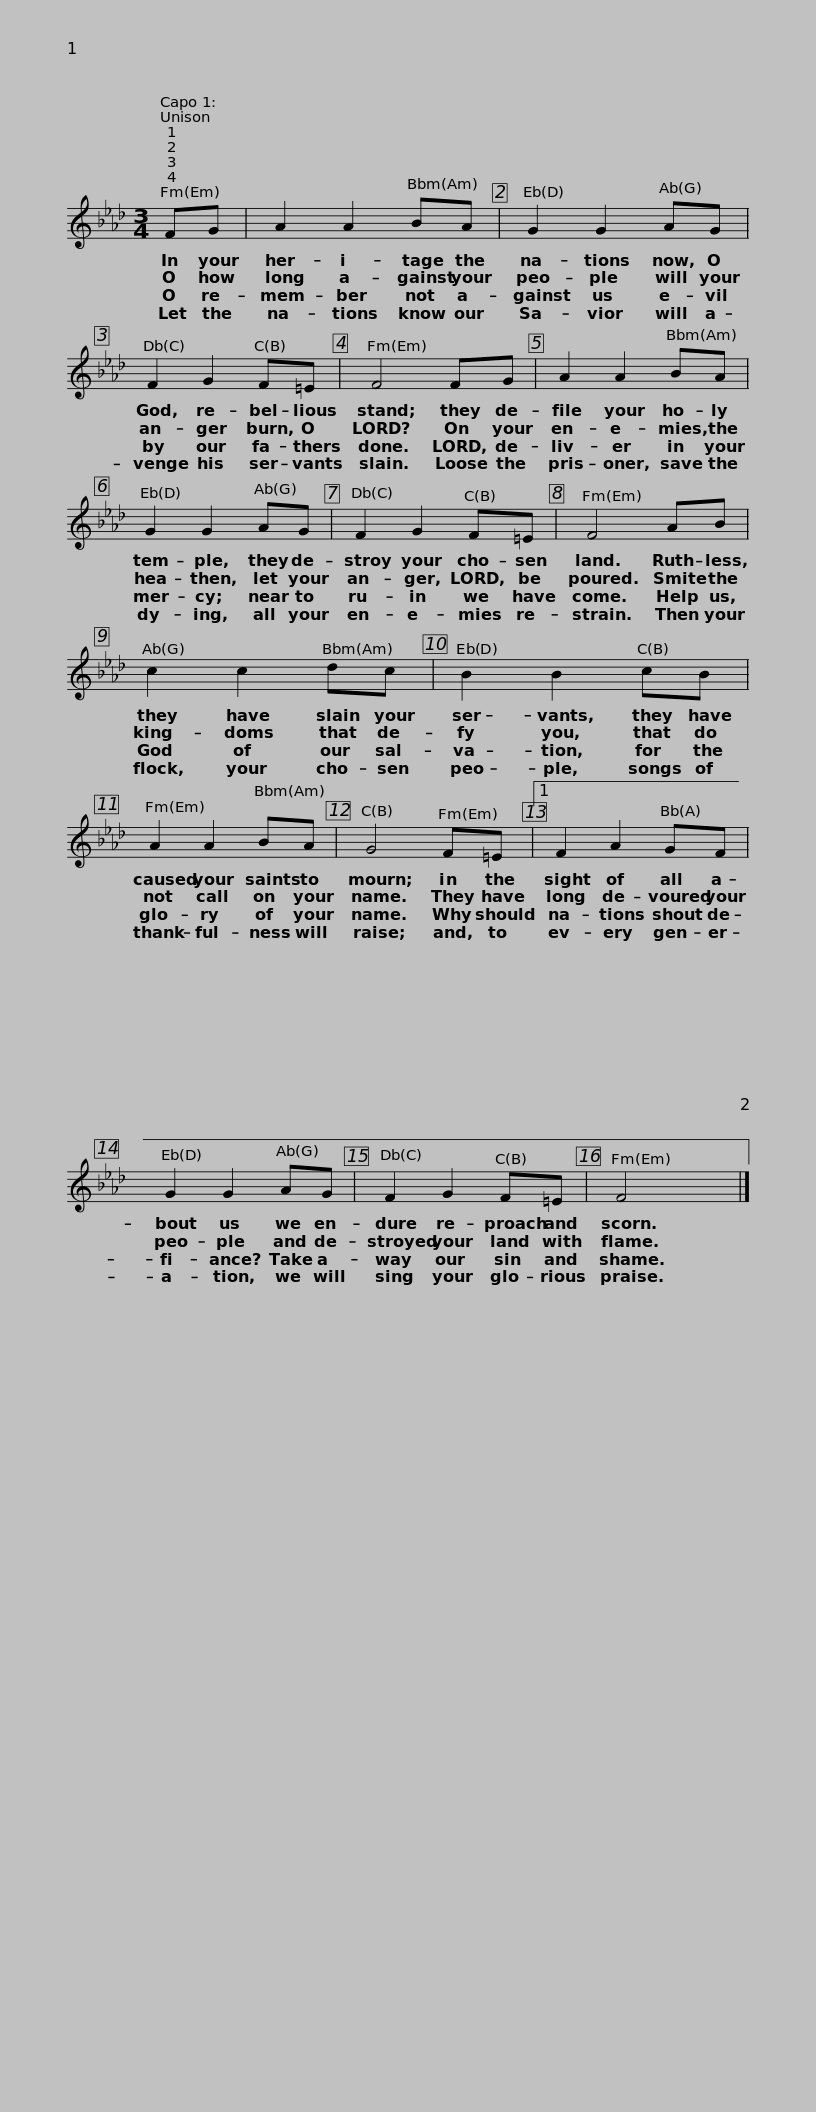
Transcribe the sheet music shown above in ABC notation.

X:1
L:1/8
M:3/4
I:linebreak $
K:Ab
V:1 treble
V:1
 FG | A2 A2 BA | G2 G2 AG | F2 G2 F=E |$ F4 FG | %5
 A2 A2 BA | G2 G2 AG |$ F2 G2 F=E | F4 AB | c2 c2 dc |$ %10
 B2 B2 cB | A2 A2 BA | G4 F=E |1$ F2 A2 GF | G2 G2 AG | %15
 F2 G2 F=E | F4 x2 |] %17
